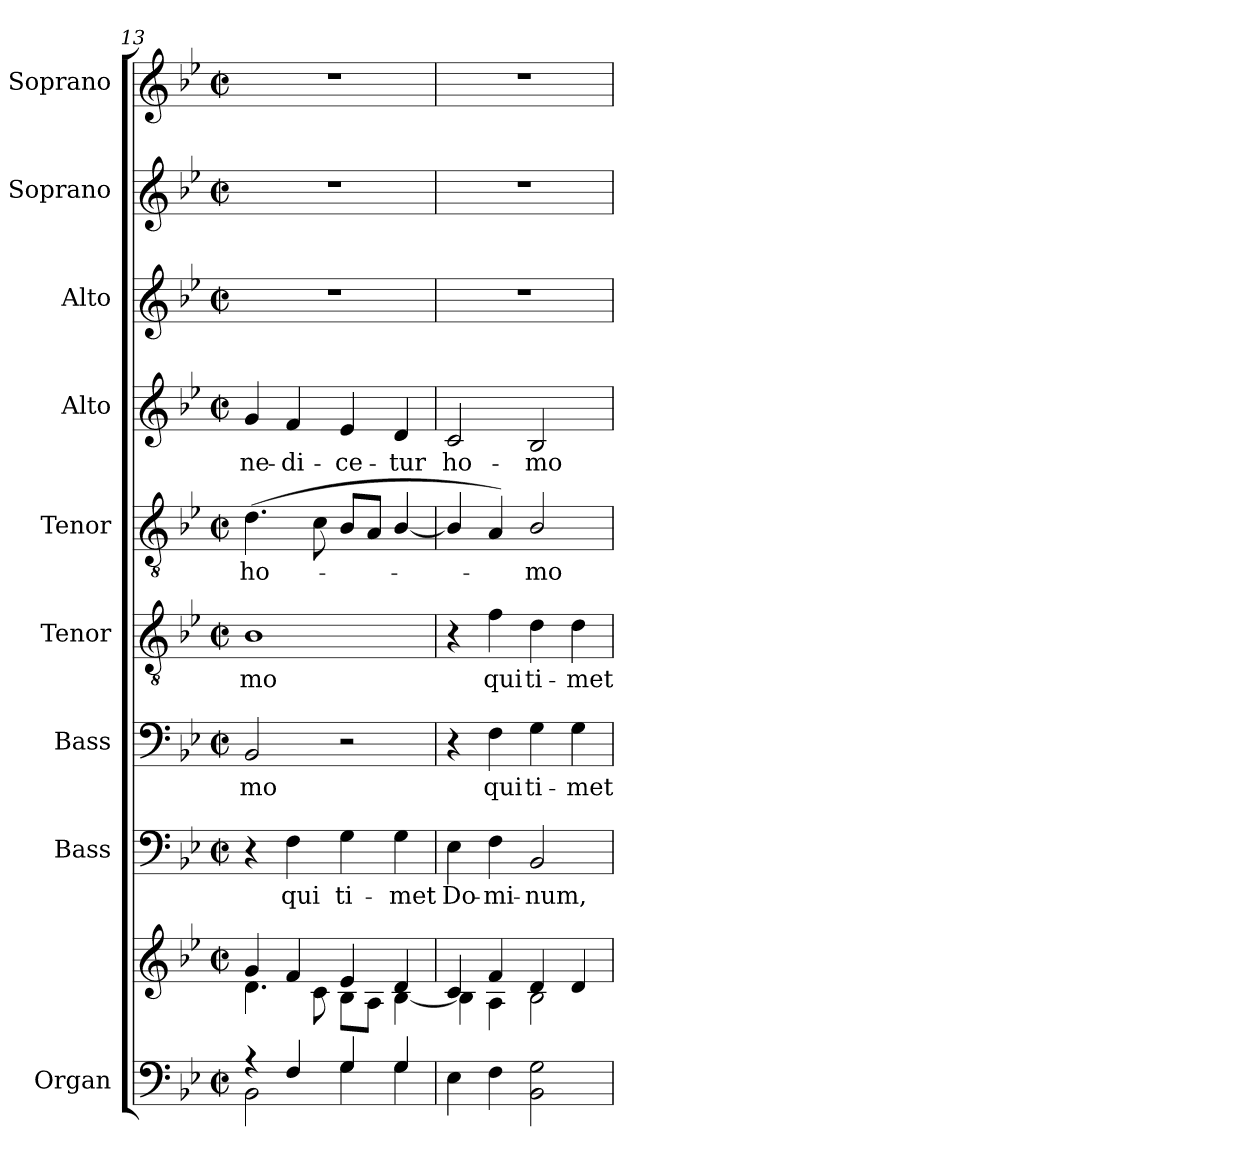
**kern	**kern	**kern	**text	**kern	**text	**kern	**text	**kern	**text	**kern	**text	**kern	**kern	**kern
*part9	*part9	*part8	*part8	*part7	*part7	*part6	*part6	*part5	*part5	*part4	*part4	*part3	*part2	*part1
*staff10	*staff9	*staff8	*staff8	*staff7	*staff7	*staff6	*staff6	*staff5	*staff5	*staff4	*staff4	*staff3	*staff2	*staff1
*I"Organ	*	*I"Bass	*	*I"Bass	*	*I"Tenor	*	*I"Tenor	*	*I"Alto	*	*I"Alto	*I"Soprano	*I"Soprano
*I'Organ.	*	*I'B.	*	*I'B.	*	*I'T.	*	*I'T.	*	*I'A.	*	*I'A.	*I'S.	*I'S.
*clefF4	*clefG2	*clefF4	*	*clefF4	*	*clefGv2	*	*clefGv2	*	*clefG2	*	*clefG2	*clefG2	*clefG2
*	*	*	*	*	*	*ITrd7c12	*	*ITrd7c12	*	*	*	*	*	*
*k[b-e-]	*k[b-e-]	*k[b-e-]	*	*k[b-e-]	*	*k[b-e-]	*	*k[b-e-]	*	*k[b-e-]	*	*k[b-e-]	*k[b-e-]	*k[b-e-]
*B-:	*B-:	*B-:	*	*B-:	*	*B-:	*	*B-:	*	*B-:	*	*B-:	*B-:	*B-:
*M2/2	*M2/2	*M2/2	*	*M2/2	*	*M2/2	*	*M2/2	*	*M2/2	*	*M2/2	*M2/2	*M2/2
*met(c|)	*met(c|)	*met(c|)	*	*met(c|)	*	*met(c|)	*	*met(c|)	*	*met(c|)	*	*met(c|)	*met(c|)	*met(c|)
=13	=13	=13	=13	=13	=13	=13	=13	=13	=13	=13	=13	=13	=13	=13
*^	*^	*	*	*	*	*	*	*	*	*	*	*	*	*
!	!	!	!	!	!	!	!LO:LY:b:color=#000000	!	!	!	!	!	!	!	!	!
!	!	!	!	!	!	!	!	!	!LO:LY:b:color=#000000	!	!	!	!	!	!	!
!	!	!	!	!	!	!	!	!	!	!	!LO:LY:b:color=#000000	!	!	!	!	!
!	!	!	!	!	!	!	!	!	!	!	!	!	!LO:LY:b:color=#000000	!	!	!
4r	2BB-i\	4gi/	4.di\	4r	.	2BB-i/	-mo	1BB-i	-mo	(4.Di\	ho-	4gi/	-ne-	1r	1r	1r
!	!	!	!	!	!LO:LY:b:color=#000000	!	!	!	!	!	!	!	!	!	!	!
!	!	!	!	!	!	!	!	!	!	!	!	!	!LO:LY:b:color=#000000	!	!	!
4Fi/	.	4fi/	.	4Fi\	qui	.	.	.	.	.	.	4fi/	-di-	.	.	.
.	.	.	8ci\	.	.	.	.	.	.	8Ci\	.	.	.	.	.	.
!	!	!	!	!	!LO:LY:b:color=#000000	!	!	!	!	!	!	!	!	!	!	!
!	!	!	!	!	!	!	!	!	!	!	!	!	!LO:LY:b:color=#000000	!	!	!
4Gi/	4Gi\	4e-i/	8B-i\L	4Gi\	ti-	2r	.	.	.	8BB-i/L	.	4e-i/	-ce-	.	.	.
.	.	.	8Ai\J	.	.	.	.	.	.	8AAi/J	.	.	.	.	.	.
!	!	!	!	!	!LO:LY:b:color=#000000	!	!	!	!	!	!	!	!	!	!	!
!	!	!	!	!	!	!	!	!	!	!	!	!	!LO:LY:b:color=#000000	!	!	!
4Gi/	4Gi\	4di/	[4B-i\	4Gi\	-met	.	.	.	.	[4BB-i/	.	4di/	-tur	.	.	.
*v	*v	*	*	*	*	*	*	*	*	*	*	*	*	*	*	*
!!LO:PB:g=z
=14	=14	=14	=14	=14	=14	=14	=14	=14	=14	=14	=14	=14	=14	=14	=14
*^	*	*	*	*	*	*	*	*	*	*	*	*	*	*	*
!	!	!	!	!	!LO:LY:b:color=#000000	!	!	!	!	!	!	!	!	!	!	!
*v	*v	*	*	*	*	*	*	*	*	*	*	*	*	*	*	*
*^	*	*	*	*	*	*	*	*	*	*	*	*	*	*	*
!	!	!	!	!	!	!	!	!	!	!	!	!	!LO:LY:b:color=#000000	!	!	!
*v	*v	*	*	*	*	*	*	*	*	*	*	*	*	*	*	*
4E-i\	4ci/	4B-i\]	4E-i\	Do-	4r	.	4r	.	4BB-i/]	.	2ci/	ho-	1r	1r	1r
!	!	!	!	!LO:LY:b:color=#000000	!	!	!	!	!	!	!	!	!	!	!
!	!	!	!	!	!	!LO:LY:b:color=#000000	!	!	!	!	!	!	!	!	!
!	!	!	!	!	!	!	!	!LO:LY:b:color=#000000	!	!	!	!	!	!	!
4Fi\	4fi/	4Ai\	4Fi\	-mi-	4Fi\	qui	4Fi\	qui	4AAi/)	.	.	.	.	.	.
!	!	!	!	!LO:LY:b:color=#000000	!	!	!	!	!	!	!	!	!	!	!
!	!	!	!	!	!	!LO:LY:b:color=#000000	!	!	!	!	!	!	!	!	!
!	!	!	!	!	!	!	!	!LO:LY:b:color=#000000	!	!	!	!	!	!	!
!	!	!	!	!	!	!	!	!	!	!LO:LY:b:color=#000000	!	!	!	!	!
!	!	!	!	!	!	!	!	!	!	!	!	!LO:LY:b:color=#000000	!	!	!
2BB-i\ 2Gi	4di/	2B-i\	2BB-i/	-num,	4Gi\	ti-	4Di\	ti-	2BB-i/	-mo	2B-i/	-mo	.	.	.
!	!	!	!	!	!	!LO:LY:b:color=#000000	!	!	!	!	!	!	!	!	!
!	!	!	!	!	!	!	!	!LO:LY:b:color=#000000	!	!	!	!	!	!	!
.	4di/	.	.	.	4Gi\	-met	4Di\	-met	.	.	.	.	.	.	.
*	*v	*v	*	*	*	*	*	*	*	*	*	*	*	*	*
=	=	=	=	=	=	=	=	=	=	=	=	=	=	=
*-	*-	*-	*-	*-	*-	*-	*-	*-	*-	*-	*-	*-	*-	*-
